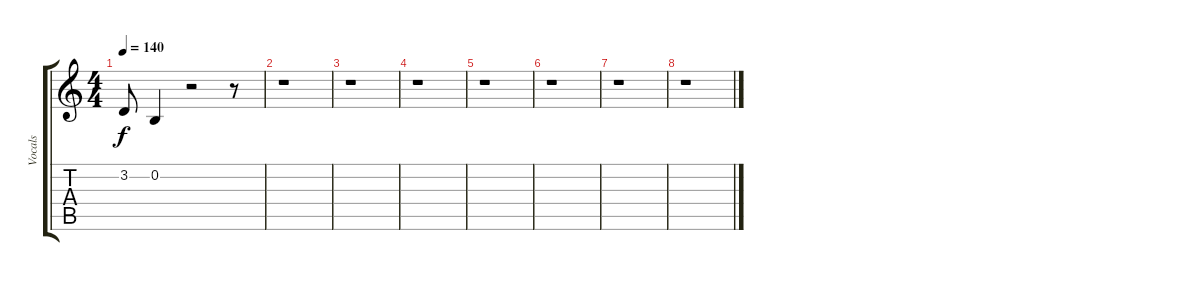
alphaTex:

\track ("Vocals" "Vocals") {instrument lead1square}
\staff {score tabs}
\tuning (E4 B3 G3 D3 A2 E2) {hide}
\ts (4 4)
\tempo 140
\clef g2
\ks c
3.2{t}.8{dy f} 0.2.4 r.2 r.8 |
r.1 |
r.1 |
r.1 |
r.1 |
r.1 |
r.1 |
r.1
